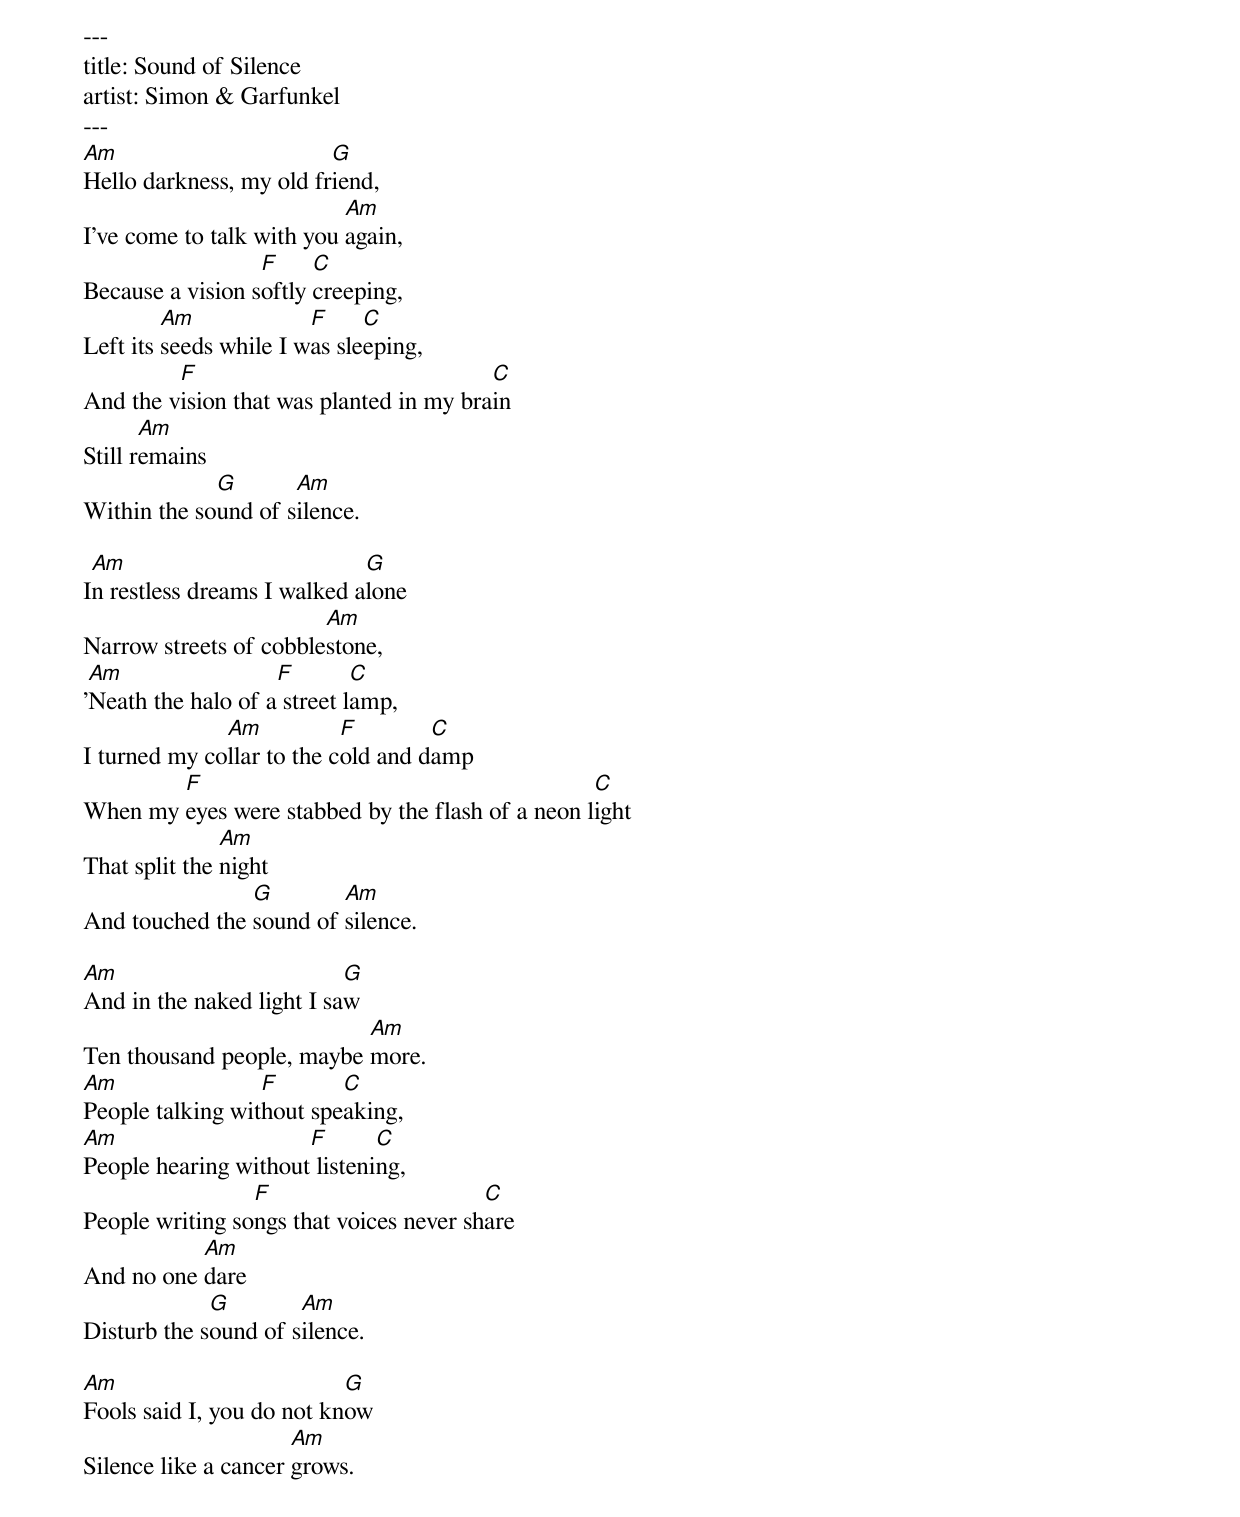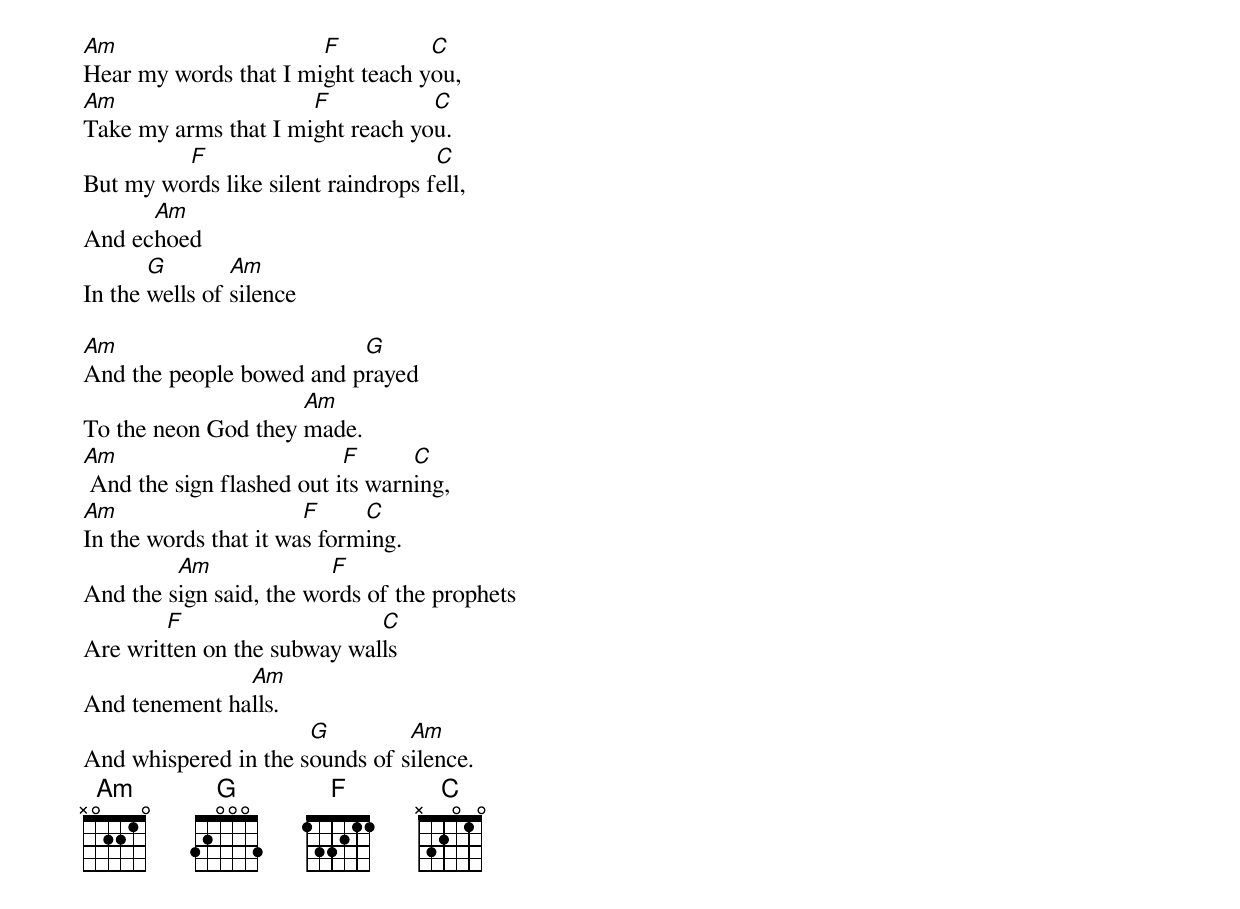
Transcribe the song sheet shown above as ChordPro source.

---
title: Sound of Silence
artist: Simon & Garfunkel
---
[Am]Hello darkness, my old fr[G]iend,
I've come to talk with you [Am]again,
Because a vision s[F]oftly [C]creeping,
Left its [Am]seeds while I w[F]as sle[C]eping,
And the v[F]ision that was planted in my bra[C]in
Still r[Am]emains
Within the so[G]und of s[Am]ilence.

I[Am]n restless dreams I walked a[G]lone
Narrow streets of cobble[Am]stone,
'[Am]Neath the halo of a[F] street l[C]amp,
I turned my co[Am]llar to the c[F]old and d[C]amp
When my [F]eyes were stabbed by the flash of a neon l[C]ight
That split the [Am]night
And touched the [G]sound of [Am]silence.

[Am]And in the naked light I sa[G]w
Ten thousand people, maybe [Am]more.
[Am]People talking wit[F]hout spe[C]aking,
[Am]People hearing without[F] listeni[C]ng,
People writing so[F]ngs that voices never sh[C]are
And no one [Am]dare
Disturb the s[G]ound of s[Am]ilence.

[Am]Fools said I, you do not kn[G]ow
Silence like a cancer [Am]grows.
[Am]Hear my words that I mi[F]ght teach y[C]ou,
[Am]Take my arms that I mi[F]ght reach yo[C]u.
But my wo[F]rds like silent raindrops f[C]ell,
And ec[Am]hoed
In the [G]wells of [Am]silence

[Am]And the people bowed and p[G]rayed
To the neon God they [Am]made.
[Am] And the sign flashed out i[F]ts warn[C]ing,
[Am]In the words that it wa[F]s form[C]ing.
And the s[Am]ign said, the wo[F]rds of the prophets
Are writ[F]ten on the subway wal[C]ls
And tenement ha[Am]lls.
And whispered in the s[G]ounds of s[Am]ilence.
